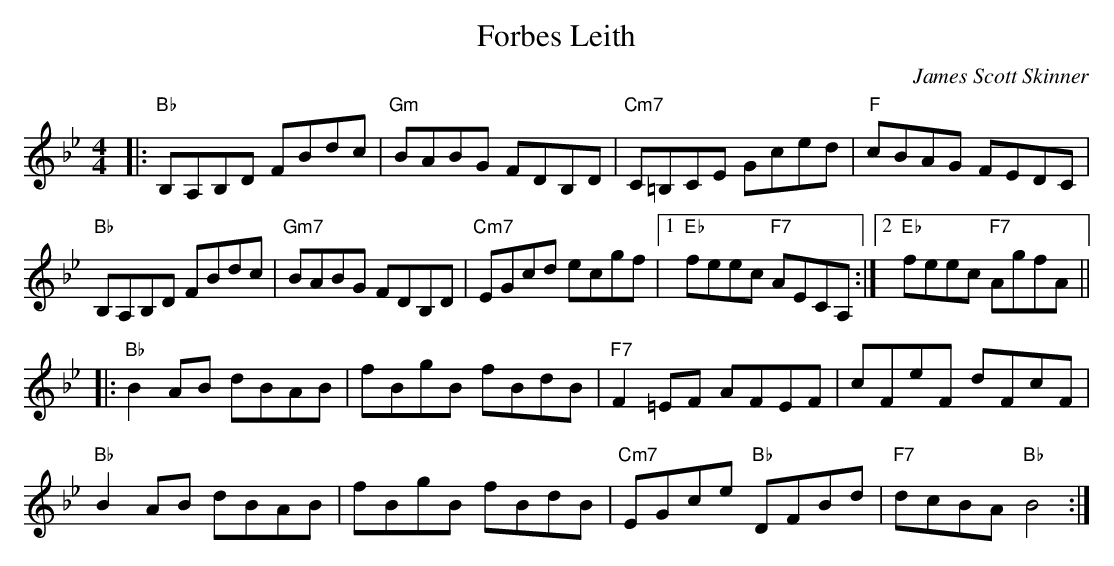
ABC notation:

X:1
T:Forbes Leith
C:James Scott Skinner
L:1/4
M:4/4
K:Bb
V:1
|: "Bb" B,/A,/B,/D/ F/B/d/c/ | "Gm" B/A/B/G/ F/D/B,/D/ | "Cm7" C/=B,/C/E/ G/c/e/d/ | "F" c/B/A/G/ F/E/D/C/ |
"Bb" B,/A,/B,/D/ F/B/d/c/ | "Gm7" B/A/B/G/ F/D/B,/D/ | "Cm7" E/G/c/d/ e/c/g/f/ |1 "Eb" f/e/e/c/ "F7" A/E/C/A,/ :|2  "Eb" f/e/e/c/ "F7" A/g/f/A/ ||
|:"Bb" B A/B/ d/B/A/B/ | f/B/g/B/ f/B/d/B/ | "F7" F =E/F/ A/F/E/F/ |  c/F/e/F/ d/F/c/F/ |
"Bb" B A/B/ d/B/A/B/ | f/B/g/B/ f/B/d/B/ | "Cm7" E/G/c/e/ "Bb" D/F/B/d/ |  "F7" d/c/B/A/ "Bb" B2 :|
